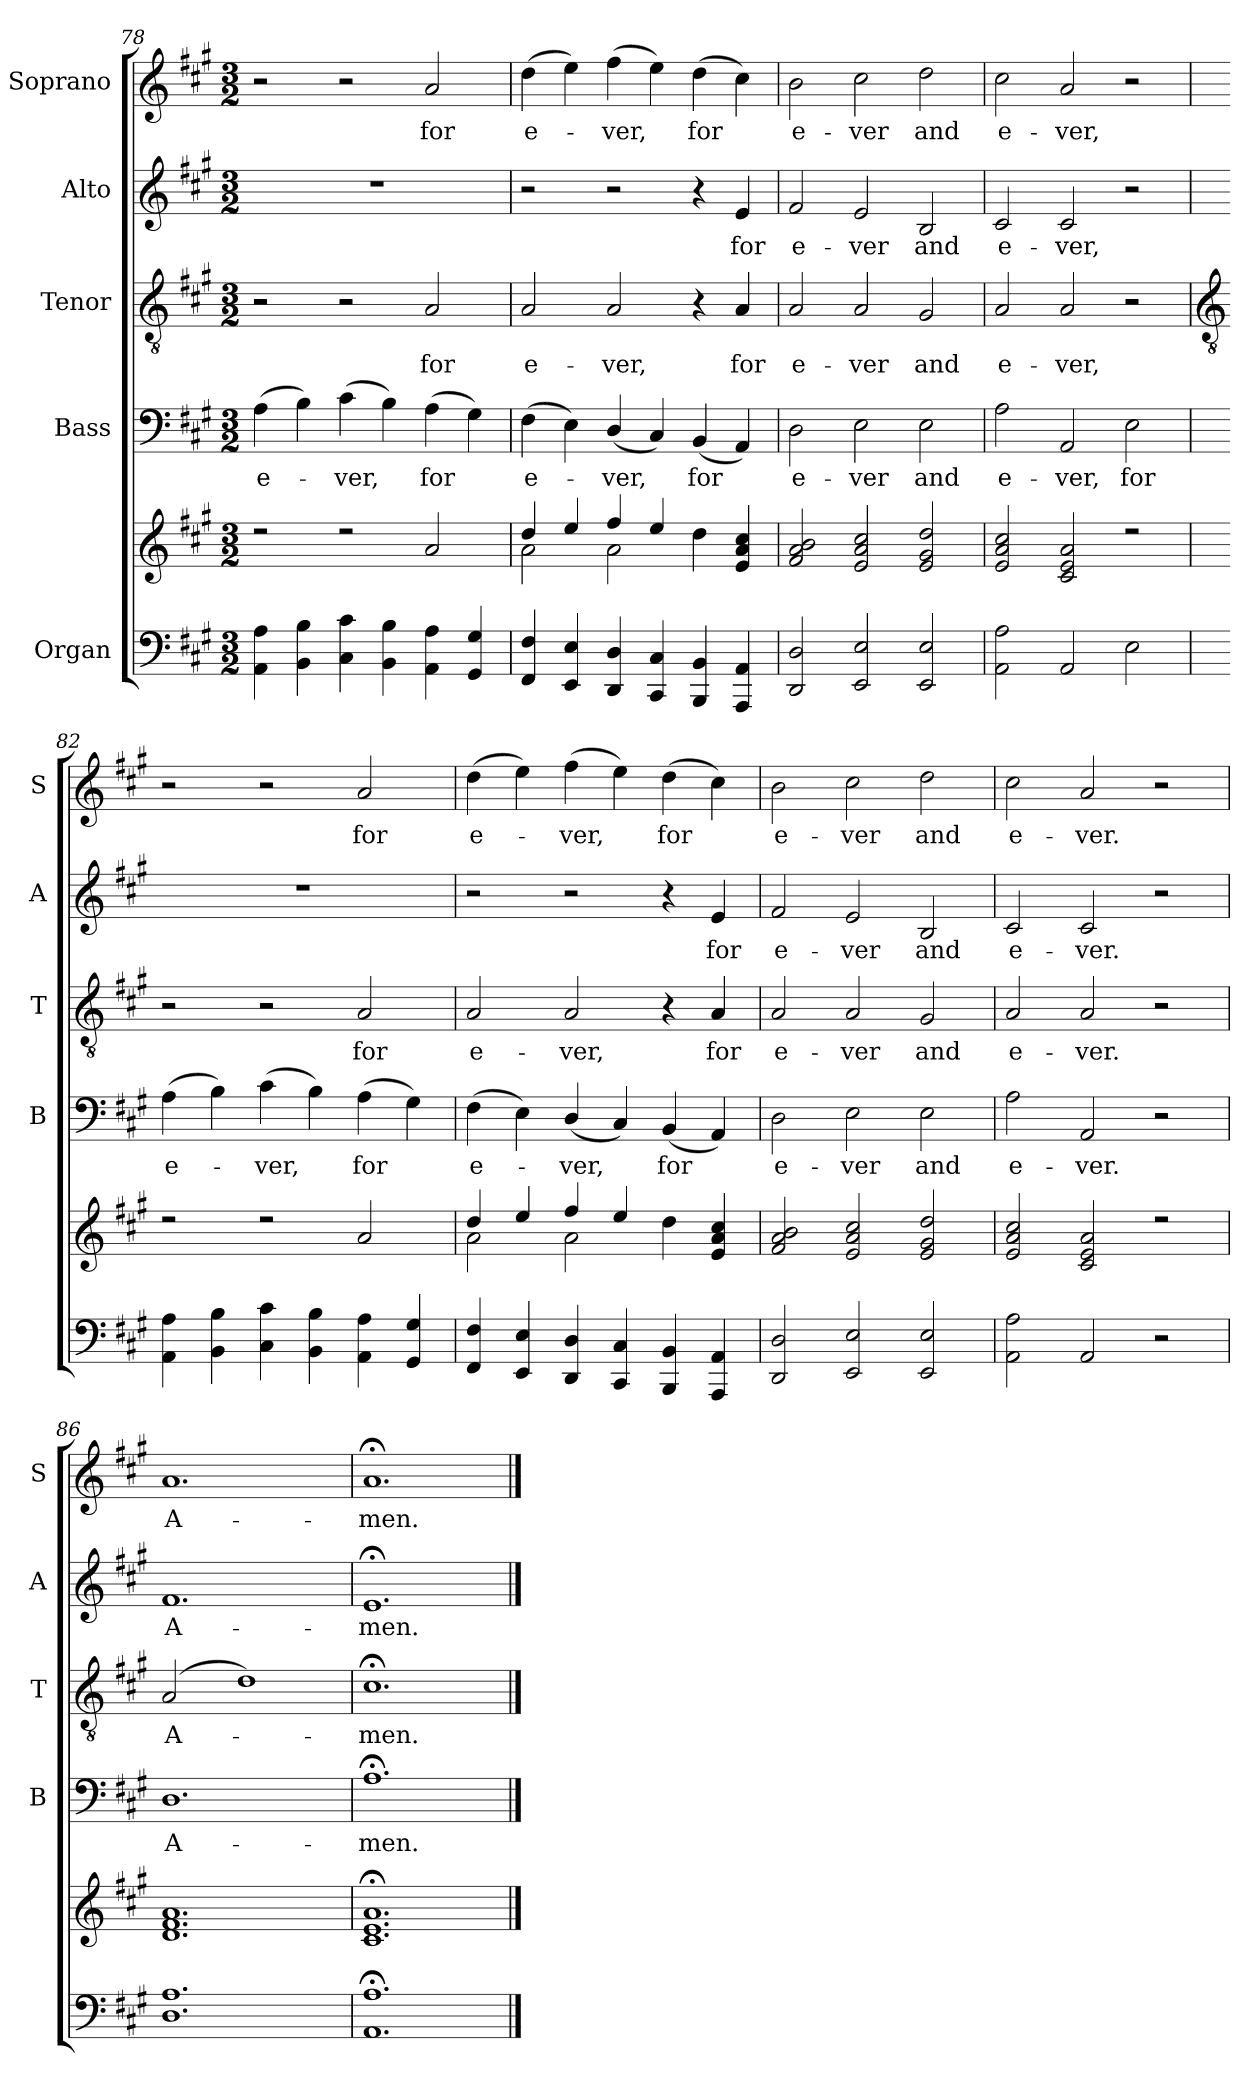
**kern	**kern	**kern	**text	**kern	**text	**kern	**text	**kern	**text
*part5	*part5	*part4	*part4	*part3	*part3	*part2	*part2	*part1	*part1
*staff6	*staff5	*staff4	*staff4	*staff3	*staff3	*staff2	*staff2	*staff1	*staff1
*I"Organ	*	*I"Bass	*	*I"Tenor	*	*I"Alto	*	*I"Soprano	*
*	*	*I'B	*	*I'T	*	*I'A	*	*I'S	*
*clefF4	*clefG2	*clefF4	*	*clefGv2	*	*clefG2	*	*clefG2	*
*k[f#c#g#]	*k[f#c#g#]	*k[f#c#g#]	*	*k[f#c#g#]	*	*k[f#c#g#]	*	*k[f#c#g#]	*
*A:	*A:	*A:	*	*A:	*	*A:	*	*A:	*
*M3/2	*M3/2	*M3/2	*	*M3/2	*	*M3/2	*	*M3/2	*
=78	=78	=78	=78	=78	=78	=78	=78	=78	=78
*	*^	*	*	*	*	*	*	*	*
!	!	!LO:N:vis=1	!	!LO:LY:b	!	!	!LO:N:vis=1	!	!	!
4AA 4A	2r	1.ryy	(>4A	e-	2r	.	1.r	.	2r	.
4BB 4B	.	.	4B)	.	.	.	.	.	.	.
!	!	!	!	!LO:LY:b	!	!	!	!	!	!
4C# 4c#	2r	.	(>4c#	ver,	2r	.	.	.	2r	.
4BB 4B	.	.	4B)	.	.	.	.	.	.	.
!	!	!	!	!LO:LY:b	!	!LO:LY:b	!	!	!	!LO:LY:b
4AA 4A	2a	.	(>4A	for	2A	for	.	.	2a	for
4GG# 4G#	.	.	4G#)	.	.	.	.	.	.	.
=79	=79	=79	=79	=79	=79	=79	=79	=79	=79	=79
!	!	!	!	!LO:LY:b	!	!LO:LY:b	!	!	!	!LO:LY:b
4FF# 4F#	4dd/	2a\	(>4F#	e-	2A	e-	2r	.	(>4dd	e-
4EE 4E	4ee/	.	4E)	.	.	.	.	.	4ee)	.
!	!	!	!	!LO:LY:b	!	!LO:LY:b	!	!	!	!LO:LY:b
4DD/ 4D/	4ff#/	2a\	(<4D/	ver,	2A	-ver,	2r	.	(>4ff#	ver,
4CC# 4C#	4ee/	.	4C#)	.	.	.	.	.	4ee)	.
!	!	!	!	!LO:LY:b	!	!	!	!	!	!LO:LY:b
4BBB 4BB	4dd	2ryy	(<4BB	for	4r	.	4r	.	(>4dd	for
!	!	!	!	!	!	!LO:LY:b	!	!LO:LY:b	!	!
4AAA 4AA	4e 4a 4cc#	.	4AA)	.	4A	for	4e	for	4cc#)	.
=80	=80	=80	=80	=80	=80	=80	=80	=80	=80	=80
!	!	!LO:N:vis=1	!	!LO:LY:b	!	!LO:LY:b	!	!LO:LY:b	!	!LO:LY:b
2DD 2D	2f# 2a 2b	1.ryy	2D	e-	2A	e-	2f#	e-	2b	e-
!	!	!	!	!LO:LY:b	!	!LO:LY:b	!	!LO:LY:b	!	!LO:LY:b
2EE 2E	2e 2a 2cc#	.	2E	-ver	2A	-ver	2e	-ver	2cc#	-ver
!	!	!	!	!LO:LY:b	!	!LO:LY:b	!	!LO:LY:b	!	!LO:LY:b
2EE 2E	2e 2g# 2dd	.	2E	and	2G#	and	2B	and	2dd	and
=81	=81	=81	=81	=81	=81	=81	=81	=81	=81	=81
!	!	!LO:N:vis=1	!	!LO:LY:b	!	!LO:LY:b	!	!LO:LY:b	!	!LO:LY:b
2AA 2A	2e 2a 2cc#	1.ryy	2A	e-	2A	e-	2c#	e-	2cc#	e-
!	!	!	!	!LO:LY:b	!	!LO:LY:b	!	!LO:LY:b	!	!LO:LY:b
2AA	2c# 2e 2a	.	2AA	-ver,	2A	-ver,	2c#	-ver,	2a	-ver,
!	!	!	!	!LO:LY:b	!	!	!	!	!	!
2E	2r	.	2E	for	2r	.	2r	.	2r	.
!!LO:LB:g=z
=82	=82	=82	=82	=82	=82	=82	=82	=82	=82	=82
*	*	*	*	*	*clefGv2	*	*	*	*	*
!	!	!LO:N:vis=1	!	!LO:LY:b	!	!	!LO:N:vis=1	!	!	!
4AA 4A	2r	1.ryy	(>4A	e-	2r	.	1.r	.	2r	.
4BB 4B	.	.	4B)	.	.	.	.	.	.	.
!	!	!	!	!LO:LY:b	!	!	!	!	!	!
4C# 4c#	2r	.	(>4c#	ver,	2r	.	.	.	2r	.
4BB 4B	.	.	4B)	.	.	.	.	.	.	.
!	!	!	!	!LO:LY:b	!	!LO:LY:b	!	!	!	!LO:LY:b
4AA 4A	2a	.	(>4A	for	2A	for	.	.	2a	for
4GG# 4G#	.	.	4G#)	.	.	.	.	.	.	.
=83	=83	=83	=83	=83	=83	=83	=83	=83	=83	=83
!	!	!	!	!LO:LY:b	!	!LO:LY:b	!	!	!	!LO:LY:b
4FF# 4F#	4dd/	2a\	(>4F#	e-	2A	e-	2r	.	(>4dd	e-
4EE 4E	4ee/	.	4E)	.	.	.	.	.	4ee)	.
!	!	!	!	!LO:LY:b	!	!LO:LY:b	!	!	!	!LO:LY:b
4DD/ 4D/	4ff#/	2a\	(<4D/	ver,	2A	-ver,	2r	.	(>4ff#	ver,
4CC# 4C#	4ee/	.	4C#)	.	.	.	.	.	4ee)	.
!	!	!	!	!LO:LY:b	!	!	!	!	!	!LO:LY:b
4BBB 4BB	4dd	2ryy	(<4BB	for	4r	.	4r	.	(>4dd	for
!	!	!	!	!	!	!LO:LY:b	!	!LO:LY:b	!	!
4AAA 4AA	4e 4a 4cc#	.	4AA)	.	4A	for	4e	for	4cc#)	.
=84	=84	=84	=84	=84	=84	=84	=84	=84	=84	=84
!	!	!LO:N:vis=1	!	!LO:LY:b	!	!LO:LY:b	!	!LO:LY:b	!	!LO:LY:b
2DD 2D	2f# 2a 2b	1.ryy	2D	e-	2A	e-	2f#	e-	2b	e-
!	!	!	!	!LO:LY:b	!	!LO:LY:b	!	!LO:LY:b	!	!LO:LY:b
2EE 2E	2e 2a 2cc#	.	2E	-ver	2A	-ver	2e	-ver	2cc#	-ver
!	!	!	!	!LO:LY:b	!	!LO:LY:b	!	!LO:LY:b	!	!LO:LY:b
2EE 2E	2e 2g# 2dd	.	2E	and	2G#	and	2B	and	2dd	and
=85	=85	=85	=85	=85	=85	=85	=85	=85	=85	=85
!	!	!LO:N:vis=1	!	!LO:LY:b	!	!LO:LY:b	!	!LO:LY:b	!	!LO:LY:b
2AA 2A	2e 2a 2cc#	1.ryy	2A	e-	2A	e-	2c#	e-	2cc#	e-
!	!	!	!	!LO:LY:b	!	!LO:LY:b	!	!LO:LY:b	!	!LO:LY:b
2AA	2c# 2e 2a	.	2AA	-ver.	2A	-ver.	2c#	-ver.	2a	-ver.
2r	2r	.	2r	.	2r	.	2r	.	2r	.
=86	=86	=86	=86	=86	=86	=86	=86	=86	=86	=86
!	!	!LO:N:vis=1	!	!LO:LY:b	!	!LO:LY:b	!	!LO:LY:b	!	!LO:LY:b
1.D 1.A	1.d 1.f# 1.a	1.ryy	1.D	A-	(<2A	A-	1.f#	A-	1.a	A-
.	.	.	.	.	1d)	.	.	.	.	.
=87	=87	=87	=87	=87	=87	=87	=87	=87	=87	=87
!	!	!LO:N:vis=1	!	!LO:LY:b	!	!LO:LY:b	!	!LO:LY:b	!	!LO:LY:b
1.AA; 1.A;	1.c#;< 1.e;< 1.a;<	1.ryy	1.A;<	-men.	1.c#;<	men.	1.e;<	-men.	1.a;<	-men.
*	*v	*v	*	*	*	*	*	*	*	*
==	==	==	==	==	==	==	==	==	==
*-	*-	*-	*-	*-	*-	*-	*-	*-	*-
